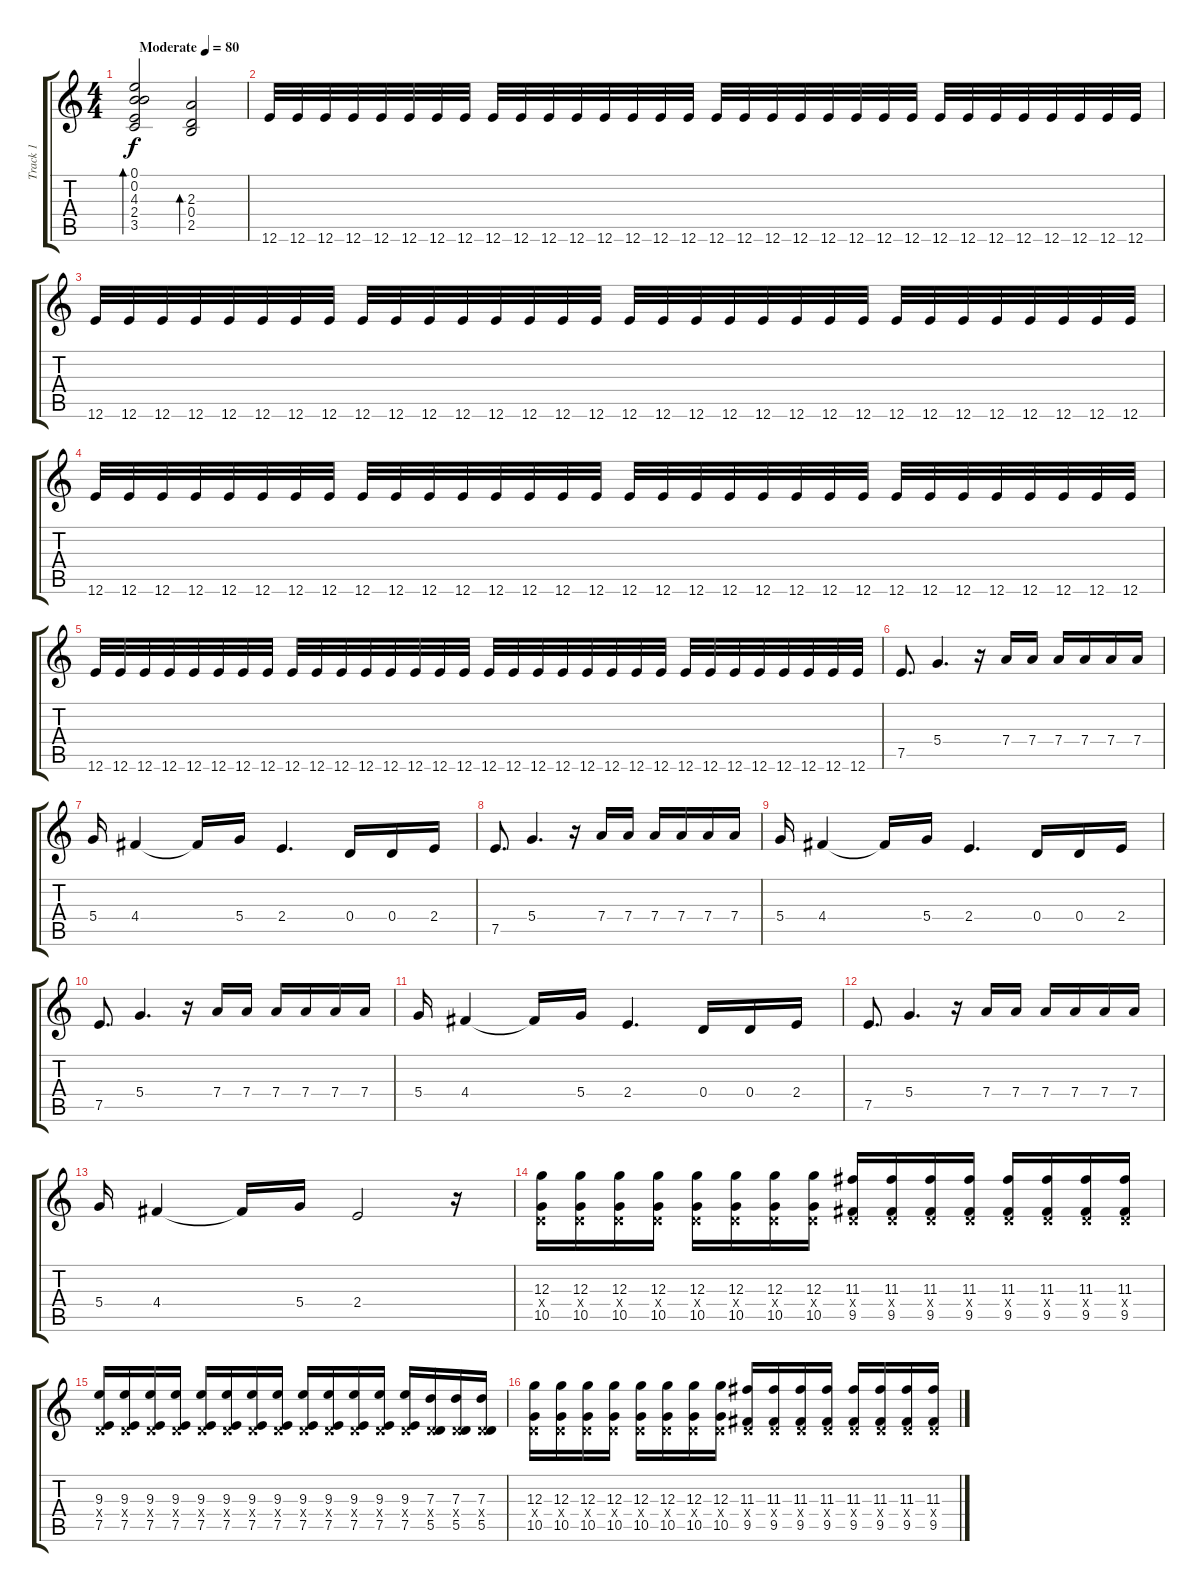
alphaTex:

\track ("Track 1" "Track 1") {instrument overdrivenguitar}
\staff {score tabs}
\tuning (E4 B3 G3 D3 A2 E2) {hide}
\ts (4 4)
\tempo (80 "Moderate")
\clef g2
\ks c
(0.1 0.2 4.3 2.4 3.5).2{bd 120 dy f instrument electricguitarclean} (2.3 0.4 2.5).2{bd 120} |
12.6.32{volume 12 instrument overdrivenguitar} 12.6.32 12.6.32 12.6.32 12.6.32 12.6.32 12.6.32 12.6.32 12.6.32 12.6.32 12.6.32 12.6.32 12.6.32 12.6.32 12.6.32 12.6.32 12.6.32 12.6.32 12.6.32 12.6.32 12.6.32 12.6.32 12.6.32 12.6.32 12.6.32 12.6.32 12.6.32 12.6.32 12.6.32 12.6.32 12.6.32 12.6.32 |
12.6.32 12.6.32 12.6.32 12.6.32 12.6.32 12.6.32 12.6.32 12.6.32 12.6.32 12.6.32 12.6.32 12.6.32 12.6.32 12.6.32 12.6.32 12.6.32 12.6.32 12.6.32 12.6.32 12.6.32 12.6.32 12.6.32 12.6.32 12.6.32 12.6.32 12.6.32 12.6.32 12.6.32 12.6.32 12.6.32 12.6.32 12.6.32 |
12.6.32 12.6.32 12.6.32 12.6.32 12.6.32 12.6.32 12.6.32 12.6.32 12.6.32 12.6.32 12.6.32 12.6.32 12.6.32 12.6.32 12.6.32 12.6.32 12.6.32 12.6.32 12.6.32 12.6.32 12.6.32 12.6.32 12.6.32 12.6.32 12.6.32 12.6.32 12.6.32 12.6.32 12.6.32 12.6.32 12.6.32 12.6.32 |
12.6.32 12.6.32 12.6.32 12.6.32 12.6.32 12.6.32 12.6.32 12.6.32 12.6.32 12.6.32 12.6.32 12.6.32 12.6.32 12.6.32 12.6.32 12.6.32 12.6.32 12.6.32 12.6.32 12.6.32 12.6.32 12.6.32 12.6.32 12.6.32 12.6.32 12.6.32 12.6.32 12.6.32 12.6.32 12.6.32 12.6.32 12.6.32 |
7.5.8{d volume 16} 5.4.4{d} r.16 7.4.16 7.4.16 7.4.16 7.4.16 7.4.16 7.4.16 |
5.4.16 4.4.4 4.4{t}.16 5.4.16 2.4.4{d} 0.4.16 0.4.16 2.4.16 |
7.5.8{d} 5.4.4{d} r.16 7.4.16 7.4.16 7.4.16 7.4.16 7.4.16 7.4.16 |
5.4.16 4.4.4 4.4{t}.16 5.4.16 2.4.4{d} 0.4.16 0.4.16 2.4.16 |
7.5.8{d} 5.4.4{d} r.16 7.4.16 7.4.16 7.4.16 7.4.16 7.4.16 7.4.16 |
5.4.16 4.4.4 4.4{t}.16 5.4.16 2.4.4{d} 0.4.16 0.4.16 2.4.16 |
7.5.8{d} 5.4.4{d} r.16 7.4.16 7.4.16 7.4.16 7.4.16 7.4.16 7.4.16 |
5.4.16 4.4.4 4.4{t}.16 5.4.16 2.4.2 r.16 |
(12.3 0.4{x} 10.5).16 (12.3 0.4{x} 10.5).16 (12.3 0.4{x} 10.5).16 (12.3 0.4{x} 10.5).16 (12.3 0.4{x} 10.5).16 (12.3 0.4{x} 10.5).16 (12.3 0.4{x} 10.5).16 (12.3 0.4{x} 10.5).16 (11.3 0.4{x} 9.5).16 (11.3 0.4{x} 9.5).16 (11.3 0.4{x} 9.5).16 (11.3 0.4{x} 9.5).16 (11.3 0.4{x} 9.5).16 (11.3 0.4{x} 9.5).16 (11.3 0.4{x} 9.5).16 (11.3 0.4{x} 9.5).16 |
(9.3 0.4{x} 7.5).16 (9.3 0.4{x} 7.5).16 (9.3 0.4{x} 7.5).16 (9.3 0.4{x} 7.5).16 (9.3 0.4{x} 7.5).16 (9.3 0.4{x} 7.5).16 (9.3 0.4{x} 7.5).16 (9.3 0.4{x} 7.5).16 (9.3 0.4{x} 7.5).16 (9.3 0.4{x} 7.5).16 (9.3 0.4{x} 7.5).16 (9.3 0.4{x} 7.5).16 (9.3 0.4{x} 7.5).16 (7.3 0.4{x} 5.5).16 (7.3 0.4{x} 5.5).16 (7.3 0.4{x} 5.5).16 |
(12.3 0.4{x} 10.5).16 (12.3 0.4{x} 10.5).16 (12.3 0.4{x} 10.5).16 (12.3 0.4{x} 10.5).16 (12.3 0.4{x} 10.5).16 (12.3 0.4{x} 10.5).16 (12.3 0.4{x} 10.5).16 (12.3 0.4{x} 10.5).16 (11.3 0.4{x} 9.5).16 (11.3 0.4{x} 9.5).16 (11.3 0.4{x} 9.5).16 (11.3 0.4{x} 9.5).16 (11.3 0.4{x} 9.5).16 (11.3 0.4{x} 9.5).16 (11.3 0.4{x} 9.5).16 (11.3 0.4{x} 9.5).16
